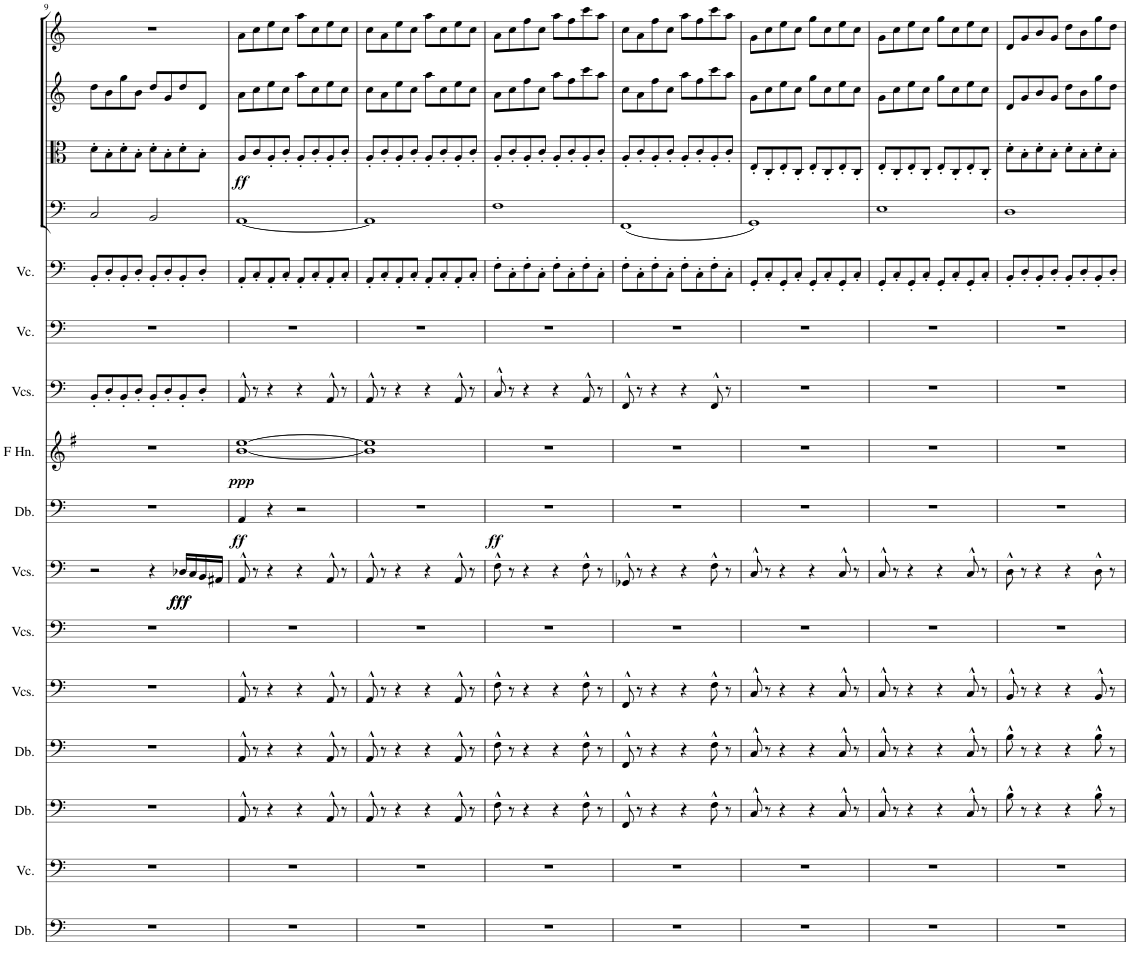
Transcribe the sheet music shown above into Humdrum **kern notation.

**kern	**kern	**kern	**kern	**kern	**kern	**kern	**dynam	**kern	**dynam	**kern	**dynam	**kern	**kern	**kern	**kern	**kern	**dynam	**kern	**kern
*part16	*part15	*part14	*part13	*part12	*part11	*part10	*part10	*part9	*part9	*part8	*part8	*part7	*part6	*part5	*part4	*part3	*part3	*part2	*part1
*staff16	*staff15	*staff14	*staff13	*staff12	*staff11	*staff10	*staff10	*staff9	*staff9	*staff8	*staff8	*staff7	*staff6	*staff5	*staff4	*staff3	*staff3	*staff2	*staff1
*I"Double Bass	*I"Violoncello	*I"Double Bass	*I"Double Bass	*I"Violoncellos	*I"Violoncellos	*I"Violoncellos	*	*I"Double Bass	*	*I"Horn in F	*	*I"Violoncellos	*I"Violoncello	*I"Violoncello	*I"Violoncello	*I"Viola	*	*I"Violin II	*I"Violin I
*I'Db.	*I'Vc.	*I'Db.	*I'Db.	*I'Vcs.	*I'Vcs.	*I'Vcs.	*	*I'Db.	*	*	*	*I'Vcs.	*I'Vc.	*I'Vc.	*I'Vc	*I'Vla	*	*I'Vln	*I'Vln
!!LO:PB:g=z
*clefF4	*clefF4	*clefF4	*clefF4	*clefF4	*clefF4	*clefF4	*	*clefF4	*	*clefG2	*	*clefF4	*clefF4	*clefF4	*clefF4	*clefC3	*	*clefG2	*clefG2
*Trd7c12	*	*Trd7c12	*Trd7c12	*	*	*	*	*Trd7c12	*	*Trd4c7	*	*	*	*	*	*	*	*	*
*k[]	*k[]	*k[]	*k[]	*k[]	*k[]	*k[]	*	*k[]	*	*k[f#]	*	*k[]	*k[]	*k[]	*k[]	*k[]	*	*k[]	*k[]
*M4/4	*M4/4	*M4/4	*M4/4	*M4/4	*M4/4	*M4/4	*	*M4/4	*	*M4/4	*	*M4/4	*M4/4	*M4/4	*M4/4	*M4/4	*	*M4/4	*M4/4
=9	=9	=9	=9	=9	=9	=9	=9	=9	=9	=9	=9	=9	=9	=9	=9	=9	=9	=9	=9
1r	1r	1r	1r	1r	1r	2r	.	1r	.	1r	.	8BB'/L	1r	8BB'/L	2C/	8d'\L	.	8dd\L	1r
.	.	.	.	.	.	.	.	.	.	.	.	8D'/	.	8D'/	.	8B'\	.	8b\	.
.	.	.	.	.	.	.	.	.	.	.	.	8BB'/	.	8BB'/	.	8d'\	.	8gg\	.
.	.	.	.	.	.	.	.	.	.	.	.	8D'/J	.	8D'/J	.	8B'\J	.	8b\J	.
.	.	.	.	.	.	4r	.	.	.	.	.	8BB'/L	.	8BB'/L	2BB/	8d'\L	.	8dd/L	.
.	.	.	.	.	.	.	.	.	.	.	.	8D'/	.	8D'/	.	8B'\	.	8g/	.
!	!	!	!	!	!	!	!LO:DY:b	!	!	!	!	!	!	!	!	!	!	!	!
!	!	!	!	!	!	!	!LO:DY:n=1:b	!	!	!	!	!	!	!	!	!	!	!	!
.	.	.	.	.	.	16D-X/LL	fff fff	.	.	.	.	8BB'/	.	8BB'/	.	8d'\	.	8dd/	.
.	.	.	.	.	.	16C/	.	.	.	.	.	.	.	.	.	.	.	.	.
.	.	.	.	.	.	16BB/	.	.	.	.	.	8D'/J	.	8D'/J	.	8B'\J	.	8d/J	.
.	.	.	.	.	.	16AA#X/JJ	.	.	.	.	.	.	.	.	.	.	.	.	.
=10	=10	=10	=10	=10	=10	=10	=10	=10	=10	=10	=10	=10	=10	=10	=10	=10	=10	=10	=10
!	!	!	!	!	!	!	!	!	!LO:DY:b	!	!LO:DY:b	!	!	!	!	!	!LO:DY:b	!	!
1r	1r	8AA^^/	8AA^^/	8AA^^/	1r	8AA^^/	.	4AA/	ff	[1b [1ee	ppp	8AA^^/	1r	8AA'/L	[1AA	8A/L	ff	8a\L	8a\L
.	.	8r	8r	8r	.	8r	.	.	.	.	.	8r	.	8C'/	.	8c/	.	8cc\	8cc\
.	.	4r	4r	4r	.	4r	.	4r	.	.	.	4r	.	8AA'/	.	8A'/	.	8ee\	8ee\
.	.	.	.	.	.	.	.	.	.	.	.	.	.	8C'/J	.	8c'/J	.	8cc\J	8cc\J
.	.	4r	4r	4r	.	4r	.	2r	.	.	.	4r	.	8AA'/L	.	8A'/L	.	8aa\L	8aa\L
.	.	.	.	.	.	.	.	.	.	.	.	.	.	8C'/	.	8c'/	.	8cc\	8cc\
.	.	8AA^^/	8AA^^/	8AA^^/	.	8AA^^/	.	.	.	.	.	8AA^^/	.	8AA'/	.	8A'/	.	8ee\	8ee\
.	.	8r	8r	8r	.	8r	.	.	.	.	.	8r	.	8C'/J	.	8c'/J	.	8cc\J	8cc\J
=11	=11	=11	=11	=11	=11	=11	=11	=11	=11	=11	=11	=11	=11	=11	=11	=11	=11	=11	=11
1r	1r	8AA^^/	8AA^^/	8AA^^/	1r	8AA^^/	.	1r	.	1b] 1ee]	.	8AA^^/	1r	8AA'/L	1AA]	8A'/L	.	8cc\L	8cc\L
.	.	8r	8r	8r	.	8r	.	.	.	.	.	8r	.	8C'/	.	8c'/	.	8a\	8a\
.	.	4r	4r	4r	.	4r	.	.	.	.	.	4r	.	8AA'/	.	8A'/	.	8ee\	8ee\
.	.	.	.	.	.	.	.	.	.	.	.	.	.	8C'/J	.	8c'/J	.	8cc\J	8cc\J
.	.	4r	4r	4r	.	4r	.	.	.	.	.	4r	.	8AA'/L	.	8A'/L	.	8aa\L	8aa\L
.	.	.	.	.	.	.	.	.	.	.	.	.	.	8C'/	.	8c'/	.	8cc\	8cc\
.	.	8AA^^/	8AA^^/	8AA^^/	.	8AA^^/	.	.	.	.	.	8AA^^/	.	8AA'/	.	8A'/	.	8ee\	8ee\
.	.	8r	8r	8r	.	8r	.	.	.	.	.	8r	.	8C'/J	.	8c'/J	.	8cc\J	8cc\J
=12	=12	=12	=12	=12	=12	=12	=12	=12	=12	=12	=12	=12	=12	=12	=12	=12	=12	=12	=12
!	!	!	!	!	!	!	!	!	!LO:DY:b	!	!	!	!	!	!	!	!	!	!
1r	1r	8F^^\	8F^^\	8F^^\	1r	8F^^\	.	1r	ff	1r	.	8C^^/	1r	8F'\L	1F	8A'/L	.	8a\L	8a\L
.	.	8r	8r	8r	.	8r	.	.	.	.	.	8r	.	8C'\	.	8c'/	.	8cc\	8cc\
.	.	4r	4r	4r	.	4r	.	.	.	.	.	4r	.	8F'\	.	8A'/	.	8ff\	8ff\
.	.	.	.	.	.	.	.	.	.	.	.	.	.	8C'\J	.	8c'/J	.	8cc\J	8cc\J
.	.	4r	4r	4r	.	4r	.	.	.	.	.	4r	.	8F'\L	.	8A'/L	.	8aa\L	8aa\L
.	.	.	.	.	.	.	.	.	.	.	.	.	.	8C'\	.	8c'/	.	8ff\	8ff\
.	.	8F^^\	8F^^\	8F^^\	.	8F^^\	.	.	.	.	.	8AA^^/	.	8F'\	.	8A'/	.	8ccc\	8ccc\
.	.	8r	8r	8r	.	8r	.	.	.	.	.	8r	.	8C'\J	.	8c'/J	.	8aa\J	8aa\J
=13	=13	=13	=13	=13	=13	=13	=13	=13	=13	=13	=13	=13	=13	=13	=13	=13	=13	=13	=13
1r	1r	8FF^^/	8FF^^/	8FF^^/	1r	8GG-X^^/	.	1r	.	1r	.	8FF^^/	1r	8F'\L	(1FF	8A'/L	.	8cc\L	8cc\L
.	.	8r	8r	8r	.	8r	.	.	.	.	.	8r	.	8C'\	.	8c'/	.	8a\	8a\
.	.	4r	4r	4r	.	4r	.	.	.	.	.	4r	.	8F'\	.	8A'/	.	8ff\	8ff\
.	.	.	.	.	.	.	.	.	.	.	.	.	.	8C'\J	.	8c'/J	.	8cc\J	8cc\J
.	.	4r	4r	4r	.	4r	.	.	.	.	.	4r	.	8F'\L	.	8A'/L	.	8aa\L	8aa\L
.	.	.	.	.	.	.	.	.	.	.	.	.	.	8C'\	.	8c'/	.	8ff\	8ff\
.	.	8F^^\	8F^^\	8F^^\	.	8F^^\	.	.	.	.	.	8FF^^/	.	8F'\	.	8A'/	.	8ccc\	8ccc\
.	.	8r	8r	8r	.	8r	.	.	.	.	.	8r	.	8C'\J	.	8c'/J	.	8aa\J	8aa\J
=14	=14	=14	=14	=14	=14	=14	=14	=14	=14	=14	=14	=14	=14	=14	=14	=14	=14	=14	=14
1r	1r	8C^^/	8C^^/	8C^^/	1r	8C^^/	.	1r	.	1r	.	1r	1r	8GG'/L	1GG)	8E'/L	.	8g\L	8g\L
.	.	8r	8r	8r	.	8r	.	.	.	.	.	.	.	8C'/	.	8C'/	.	8cc\	8cc\
.	.	4r	4r	4r	.	4r	.	.	.	.	.	.	.	8GG'/	.	8E'/	.	8ee\	8ee\
.	.	.	.	.	.	.	.	.	.	.	.	.	.	8C'/J	.	8C'/J	.	8cc\J	8cc\J
.	.	4r	4r	4r	.	4r	.	.	.	.	.	.	.	8GG'/L	.	8E'/L	.	8gg\L	8gg\L
.	.	.	.	.	.	.	.	.	.	.	.	.	.	8C'/	.	8C'/	.	8cc\	8cc\
.	.	8C^^/	8C^^/	8C^^/	.	8C^^/	.	.	.	.	.	.	.	8GG'/	.	8E'/	.	8ee\	8ee\
.	.	8r	8r	8r	.	8r	.	.	.	.	.	.	.	8C'/J	.	8C'/J	.	8cc\J	8cc\J
=15	=15	=15	=15	=15	=15	=15	=15	=15	=15	=15	=15	=15	=15	=15	=15	=15	=15	=15	=15
1r	1r	8C^^/	8C^^/	8C^^/	1r	8C^^/	.	1r	.	1r	.	1r	1r	8GG'/L	1E	8E'/L	.	8g\L	8g\L
.	.	8r	8r	8r	.	8r	.	.	.	.	.	.	.	8C'/	.	8C'/	.	8cc\	8cc\
.	.	4r	4r	4r	.	4r	.	.	.	.	.	.	.	8GG'/	.	8E'/	.	8ee\	8ee\
.	.	.	.	.	.	.	.	.	.	.	.	.	.	8C'/J	.	8C'/J	.	8cc\J	8cc\J
.	.	4r	4r	4r	.	4r	.	.	.	.	.	.	.	8GG'/L	.	8E'/L	.	8gg\L	8gg\L
.	.	.	.	.	.	.	.	.	.	.	.	.	.	8C'/	.	8C'/	.	8cc\	8cc\
.	.	8C^^/	8C^^/	8C^^/	.	8C^^/	.	.	.	.	.	.	.	8GG'/	.	8E'/	.	8ee\	8ee\
.	.	8r	8r	8r	.	8r	.	.	.	.	.	.	.	8C'/J	.	8C'/J	.	8cc\J	8cc\J
=16	=16	=16	=16	=16	=16	=16	=16	=16	=16	=16	=16	=16	=16	=16	=16	=16	=16	=16	=16
1r	1r	8B^^\	8B^^\	8BB^^/	1r	8D^^\	.	1r	.	1r	.	1r	1r	8BB'/L	1D	8d'\L	.	8d/L	8d/L
.	.	8r	8r	8r	.	8r	.	.	.	.	.	.	.	8D'/	.	8B'\	.	8g/	8g/
.	.	4r	4r	4r	.	4r	.	.	.	.	.	.	.	8BB'/	.	8d'\	.	8b/	8b/
.	.	.	.	.	.	.	.	.	.	.	.	.	.	8D'/J	.	8B'\J	.	8g/J	8g/J
.	.	4r	4r	4r	.	4r	.	.	.	.	.	.	.	8BB'/L	.	8d'\L	.	8dd\L	8dd\L
.	.	.	.	.	.	.	.	.	.	.	.	.	.	8D'/	.	8B'\	.	8b\	8b\
.	.	8B^^\	8B^^\	8BB^^/	.	8D^^\	.	.	.	.	.	.	.	8BB'/	.	8d'\	.	8gg\	8gg\
.	.	8r	8r	8r	.	8r	.	.	.	.	.	.	.	8D'/J	.	8B'\J	.	8dd\J	8dd\J
=	=	=	=	=	=	=	=	=	=	=	=	=	=	=	=	=	=	=	=
*-	*-	*-	*-	*-	*-	*-	*-	*-	*-	*-	*-	*-	*-	*-	*-	*-	*-	*-	*-
